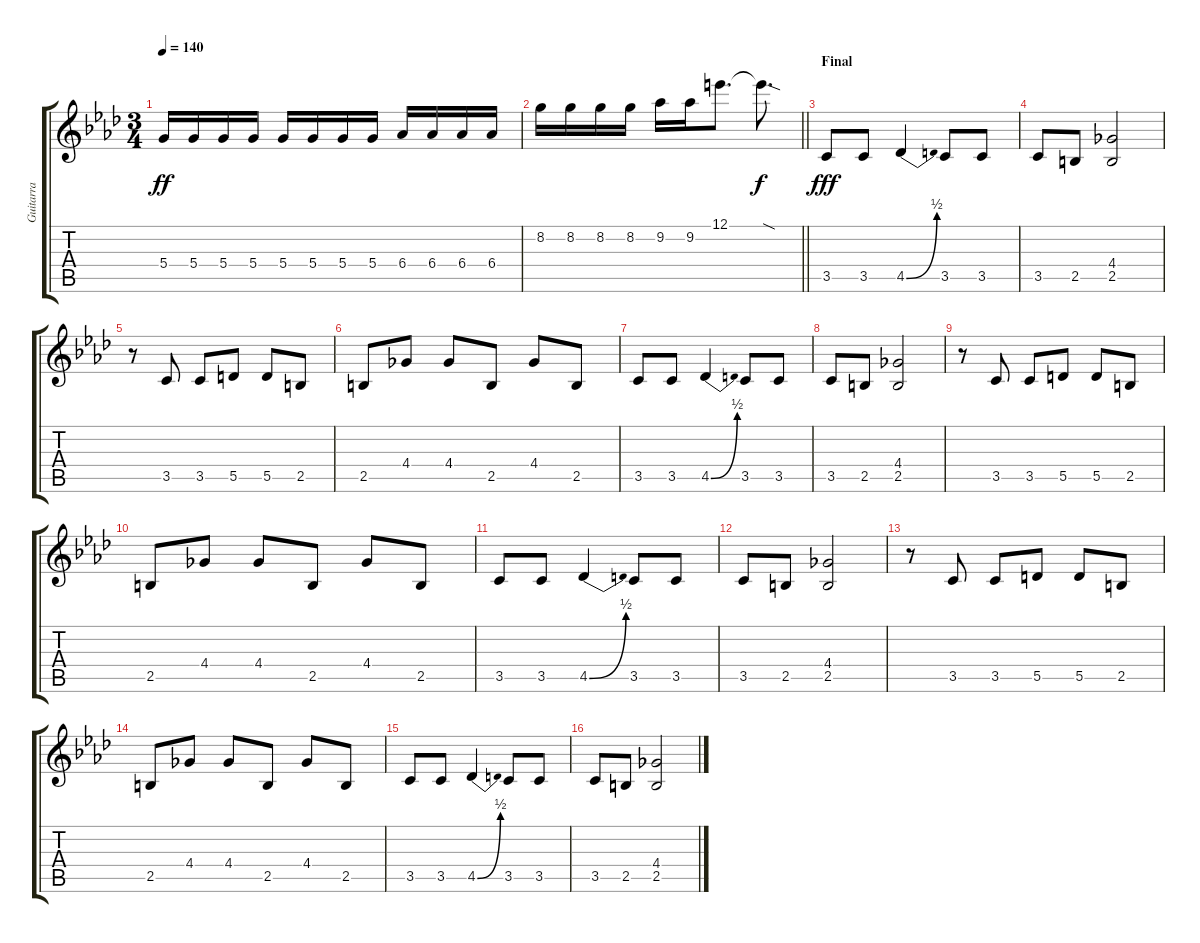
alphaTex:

\track ("Guitarra" "Guitarra") {instrument distortionguitar}
\staff {score tabs}
\tuning (E4 B3 G3 D3 A2 E2) {hide}
\ts (3 4)
\tempo 140
\clef g2
\ks fminor
5.4.16{dy ff} 5.4.16 5.4.16 5.4.16 5.4.16 5.4.16 5.4.16 5.4.16 6.4.16 6.4.16 6.4.16 6.4.16 |
\barLineRight lightlight
8.2.16 8.2.16 8.2.16 8.2.16 9.2.16 9.2.16 12.1.8{d} 12.1{sod t}.8{d dy f} |
\section ("" "Final")
3.5.8{dy fff} 3.5.8 4.5{be (bend 0 0 60 2)}.4 3.5.8 3.5.8 |
3.5.8 2.5.8 (4.4 2.5).2 |
r.8 3.5.8 3.5.8 5.5.8 5.5.8 2.5.8 |
2.5.8 4.4.8 4.4.8 2.5.8 4.4.8 2.5.8 |
3.5.8 3.5.8 4.5{be (bend 0 0 60 2)}.4 3.5.8 3.5.8 |
3.5.8 2.5.8 (4.4 2.5).2 |
r.8 3.5.8 3.5.8 5.5.8 5.5.8 2.5.8 |
2.5.8 4.4.8 4.4.8 2.5.8 4.4.8 2.5.8 |
3.5.8 3.5.8 4.5{be (bend 0 0 60 2)}.4 3.5.8 3.5.8 |
3.5.8 2.5.8 (4.4 2.5).2 |
r.8 3.5.8 3.5.8 5.5.8 5.5.8 2.5.8 |
2.5.8 4.4.8 4.4.8 2.5.8 4.4.8 2.5.8 |
3.5.8 3.5.8 4.5{be (bend 0 0 60 2)}.4 3.5.8 3.5.8 |
3.5.8 2.5.8 (4.4 2.5).2
